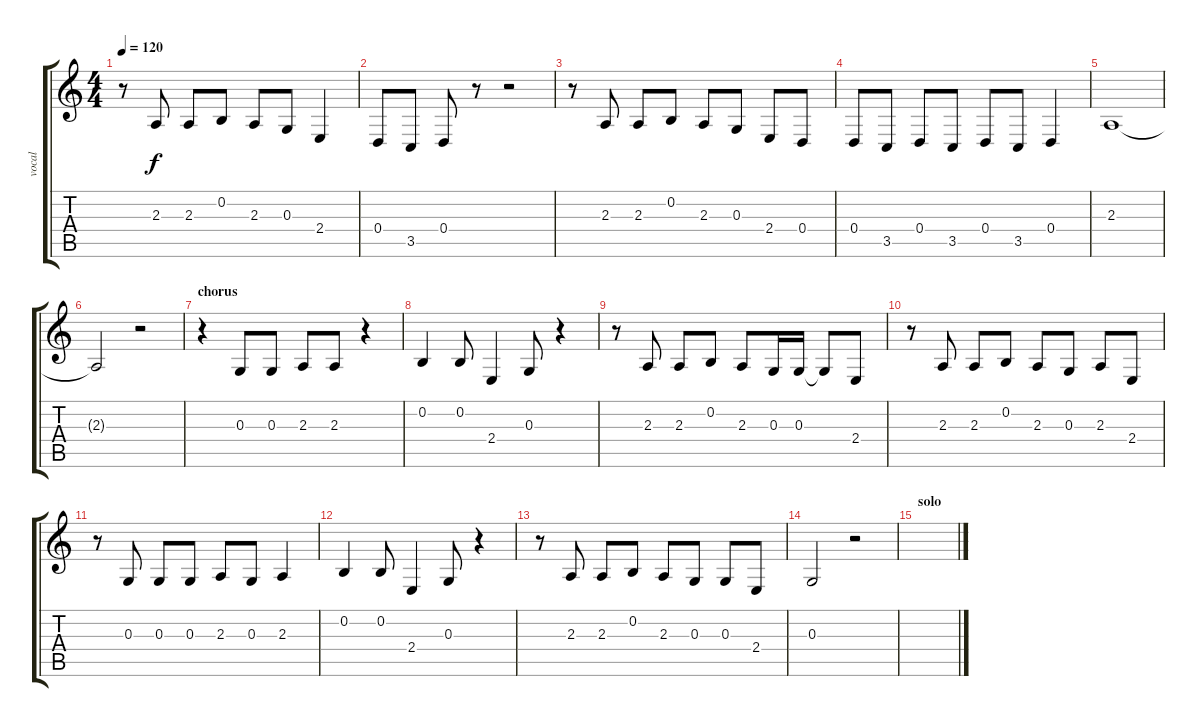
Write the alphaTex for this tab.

\track ("vocal" "vocal") {instrument lead6voice}
\staff {score tabs}
\tuning (E4 B3 G3 D3 A2 E2) {hide}
\ts (4 4)
\tempo 120
\clef g2
\ks c
r.8{dy f} 2.3.8 2.3.8 0.2.8 2.3.8 0.3.8 2.4.4 |
0.4.8 3.5.8 0.4.8 r.8 r.2 |
r.8 2.3.8 2.3.8 0.2.8 2.3.8 0.3.8 2.4.8 0.4.8 |
0.4.8 3.5.8 0.4.8 3.5.8 0.4.8 3.5.8 0.4.4 |
2.3.1 |
2.3{t}.2 r.2 |
\section ("" "chorus")
r.4 0.3.8 0.3.8 2.3.8 2.3.8 r.4 |
0.2.4 0.2.8 2.4.4 0.3.8 r.4 |
r.8 2.3.8 2.3.8 0.2.8 2.3.8 0.3.16 0.3.16 0.3{t}.8 2.4.8 |
r.8 2.3.8 2.3.8 0.2.8 2.3.8 0.3.8 2.3.8 2.4.8 |
r.8 0.3.8 0.3.8 0.3.8 2.3.8 0.3.8 2.3.4 |
0.2.4 0.2.8 2.4.4 0.3.8 r.4 |
r.8 2.3.8 2.3.8 0.2.8 2.3.8 0.3.8 0.3.8 2.4.8 |
0.3.2 r.2 |
\section ("" "solo")
